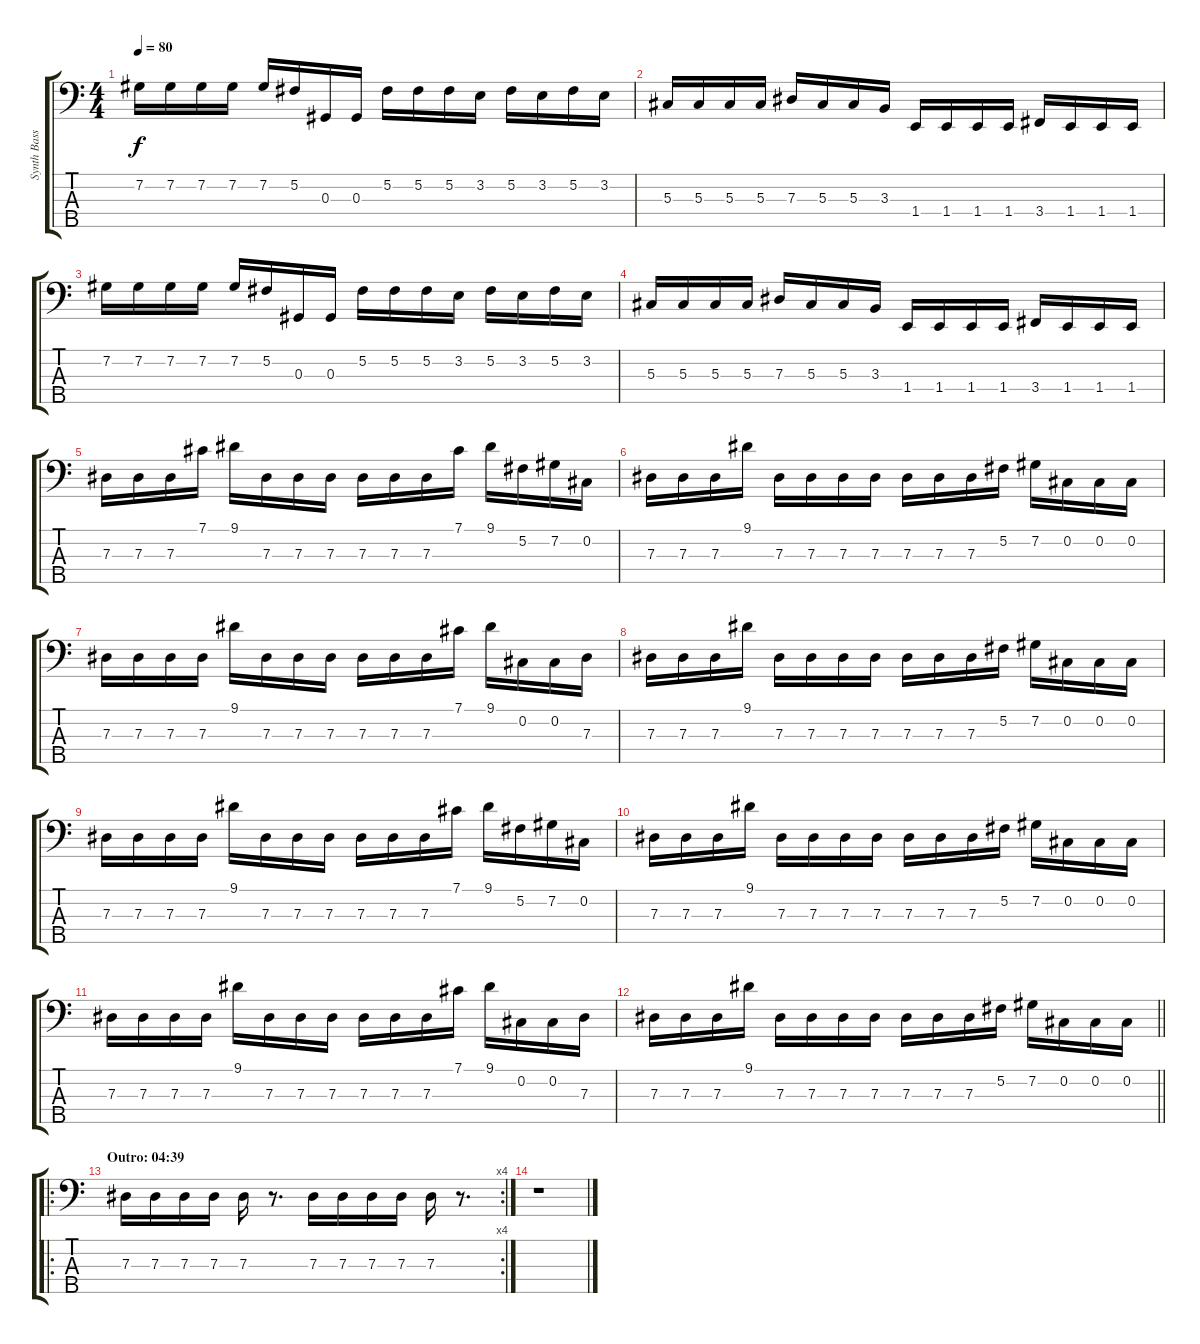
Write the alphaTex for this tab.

\track ("Synth Bass (Overdub) [5-string]" "Synth Bass") {instrument synthbass1}
\staff {score tabs}
\tuning (Gb2 Db2 Ab1 Eb1 Bb0) {hide}
\ts (4 4)
\tempo 80
\clef f4
\ks c
7.2.16{dy f} 7.2.16 7.2.16 7.2.16 7.2.16 5.2.16 0.3.16 0.3.16 5.2.16 5.2.16 5.2.16 3.2.16 5.2.16 3.2.16 5.2.16 3.2.16 |
5.3.16 5.3.16 5.3.16 5.3.16 7.3.16 5.3.16 5.3.16 3.3.16 1.4.16 1.4.16 1.4.16 1.4.16 3.4.16 1.4.16 1.4.16 1.4.16 |
7.2.16 7.2.16 7.2.16 7.2.16 7.2.16 5.2.16 0.3.16 0.3.16 5.2.16 5.2.16 5.2.16 3.2.16 5.2.16 3.2.16 5.2.16 3.2.16 |
5.3.16 5.3.16 5.3.16 5.3.16 7.3.16 5.3.16 5.3.16 3.3.16 1.4.16 1.4.16 1.4.16 1.4.16 3.4.16 1.4.16 1.4.16 1.4.16 |
7.3.16 7.3.16 7.3.16 7.1.16 9.1.16 7.3.16 7.3.16 7.3.16 7.3.16 7.3.16 7.3.16 7.1.16 9.1.16 5.2.16 7.2.16 0.2.16 |
7.3.16 7.3.16 7.3.16 9.1.16 7.3.16 7.3.16 7.3.16 7.3.16 7.3.16 7.3.16 7.3.16 5.2.16 7.2.16 0.2.16 0.2.16 0.2.16 |
7.3.16 7.3.16 7.3.16 7.3.16 9.1.16 7.3.16 7.3.16 7.3.16 7.3.16 7.3.16 7.3.16 7.1.16 9.1.16 0.2.16 0.2.16 7.3.16 |
7.3.16 7.3.16 7.3.16 9.1.16 7.3.16 7.3.16 7.3.16 7.3.16 7.3.16 7.3.16 7.3.16 5.2.16 7.2.16 0.2.16 0.2.16 0.2.16 |
7.3.16 7.3.16 7.3.16 7.3.16 9.1.16 7.3.16 7.3.16 7.3.16 7.3.16 7.3.16 7.3.16 7.1.16 9.1.16 5.2.16 7.2.16 0.2.16 |
7.3.16 7.3.16 7.3.16 9.1.16 7.3.16 7.3.16 7.3.16 7.3.16 7.3.16 7.3.16 7.3.16 5.2.16 7.2.16 0.2.16 0.2.16 0.2.16 |
7.3.16 7.3.16 7.3.16 7.3.16 9.1.16 7.3.16 7.3.16 7.3.16 7.3.16 7.3.16 7.3.16 7.1.16 9.1.16 0.2.16 0.2.16 7.3.16 |
\barLineRight lightlight
7.3.16 7.3.16 7.3.16 9.1.16 7.3.16 7.3.16 7.3.16 7.3.16 7.3.16 7.3.16 7.3.16 5.2.16 7.2.16 0.2.16 0.2.16 0.2.16 |
\ro
\rc 4
\section ("" "Outro: 04:39")
7.3.16 7.3.16 7.3.16 7.3.16 7.3.16 r.8{d} 7.3.16 7.3.16 7.3.16 7.3.16 7.3.16 r.8{d} |
r.1
